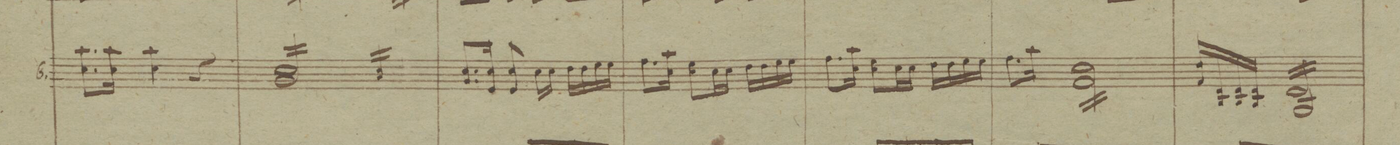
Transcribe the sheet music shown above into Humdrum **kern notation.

**kern	**dynam	**dynam
*I"6.	*	*
*clefG2	*	*
*k[b-]	*	*
*M3/4	*	*
8.cc\L 8.aa	.	.
16cc\Jk 16aa	.	.
4cc\ 4aa	.	.
4r	.	.
=133	=133	=133
*tremolo	*	*
16g/LL 16cc	.	.
16g/ 16cc	.	.
16g/ 16cc	.	.
16g/ 16cc	.	.
16g/ 16cc	.	.
16g/ 16cc	.	.
16g/ 16cc	.	.
16g/JJ 16cc	.	.
16a/LL 16cc	.	.
16a/ 16cc	.	.
16a/ 16cc	.	.
16a/JJ 16cc	.	.
*Xtremolo	*	*
=134	=134	=134
8.g/L 8.cc	.	.
16e/Jk 16cc	.	.
8e/ 8cc	.	.
16cc\LL	.	.
16cc\JJ	.	.
16dd\LL	.	.
16dd\	.	.
16ee\	.	.
16ee\JJ	.	.
=135	=135	=135
8.ff\L	.	.
16cc\Jk 16aa	.	.
8cc\L 8ee	.	.
16cc\L	.	.
16cc\JJ	.	.
16dd\LL	.	.
16dd\	.	.
16ee\	.	.
16ee\JJ	.	.
=136	=136	=136
8.ff\L	.	.
16cc\Jk 16aa	.	.
8cc\L 8ee	.	.
16cc\L	.	.
16cc\JJ	.	.
16dd\LL	.	.
16dd\	.	.
16ee\	.	.
16ee\JJ	.	.
=137	=137	=137
8.ff\L	.	.
16aa\Jk	.	.
*tremolo	*	*
16f\LL 16cc	.	.
16f\ 16cc	.	.
16f\ 16cc	.	.
16f\ 16cc	.	.
16f\ 16cc	.	.
16f\ 16cc	.	.
16f\ 16cc	.	.
16f\JJ 16cc	.	.
*Xtremolo	*	*
=138	=138	=138
16f/LL 16dd	.	.
16B-/ 16d	.	.
16B-/ 16d	.	.
16B-/JJ 16d	.	.
*tremolo	*	*
16B-/LL 16d	.	.
16B-/ 16d	.	.
16B-/ 16d	.	.
16B-/ 16d	.	.
16B-/ 16d	.	.
16B-/ 16d	.	.
16B-/ 16d	.	.
16B-/JJ 16d	.	.
=139	=139	=139
*-	*-	*-
